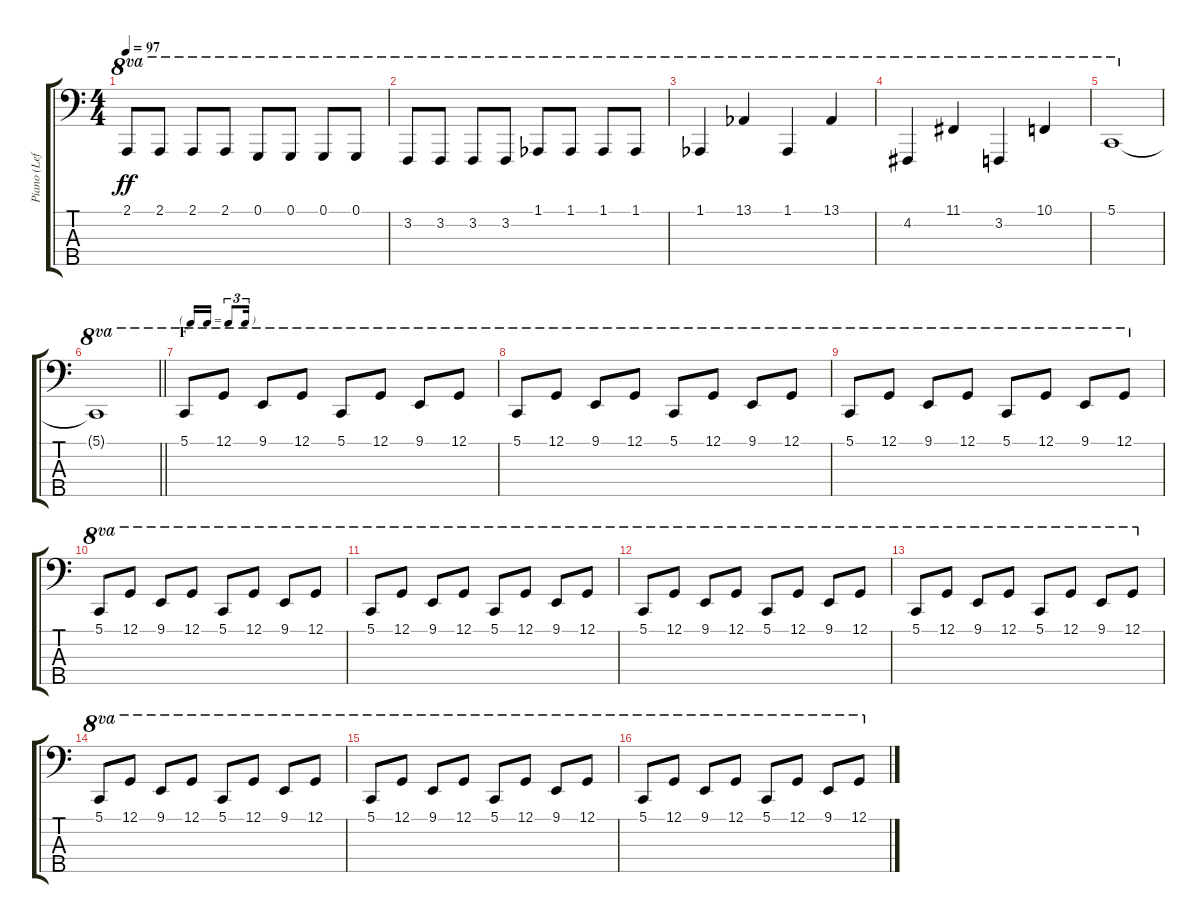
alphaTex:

\track ("Piano (Left Hand)" "Piano (Lef") {instrument acousticgrandpiano}
\staff {score tabs}
\tuning (G2 D2 A1 E1 B0) {hide}
\ts (4 4)
\tempo 97
\clef f4
\ks c
2.1.8{ot 8va dy ff} 2.1.8{ot 8va} 2.1.8{ot 8va} 2.1.8{ot 8va} 0.1.8{ot 8va} 0.1.8{ot 8va} 0.1.8{ot 8va} 0.1.8{ot 8va} |
3.2.8{ot 8va} 3.2.8{ot 8va} 3.2.8{ot 8va} 3.2.8{ot 8va} 1.1{acc b}.8{ot 8va} 1.1{acc b}.8{ot 8va} 1.1{acc b}.8{ot 8va} 1.1{acc b}.8{ot 8va} |
1.1{acc b}.4{ot 8va} 13.1{acc b}.4{ot 8va} 1.1{acc b}.4{ot 8va} 13.1{acc b}.4{ot 8va} |
4.2.4{ot 8va} 11.1.4{ot 8va} 3.2.4{ot 8va} 10.1.4{ot 8va} |
5.1.1{ot 8va} |
\barLineRight lightlight
5.1{t}.1{ot 8va} |
\tf triplet16th
\section ("" "F")
5.1.8{ot 8va} 12.1.8{ot 8va} 9.1.8{ot 8va} 12.1.8{ot 8va} 5.1.8{ot 8va} 12.1.8{ot 8va} 9.1.8{ot 8va} 12.1.8{ot 8va} |
5.1.8{ot 8va} 12.1.8{ot 8va} 9.1.8{ot 8va} 12.1.8{ot 8va} 5.1.8{ot 8va} 12.1.8{ot 8va} 9.1.8{ot 8va} 12.1.8{ot 8va} |
5.1.8{ot 8va} 12.1.8{ot 8va} 9.1.8{ot 8va} 12.1.8{ot 8va} 5.1.8{ot 8va} 12.1.8{ot 8va} 9.1.8{ot 8va} 12.1.8{ot 8va} |
5.1.8{ot 8va} 12.1.8{ot 8va} 9.1.8{ot 8va} 12.1.8{ot 8va} 5.1.8{ot 8va} 12.1.8{ot 8va} 9.1.8{ot 8va} 12.1.8{ot 8va} |
5.1.8{ot 8va} 12.1.8{ot 8va} 9.1.8{ot 8va} 12.1.8{ot 8va} 5.1.8{ot 8va} 12.1.8{ot 8va} 9.1.8{ot 8va} 12.1.8{ot 8va} |
5.1.8{ot 8va} 12.1.8{ot 8va} 9.1.8{ot 8va} 12.1.8{ot 8va} 5.1.8{ot 8va} 12.1.8{ot 8va} 9.1.8{ot 8va} 12.1.8{ot 8va} |
5.1.8{ot 8va} 12.1.8{ot 8va} 9.1.8{ot 8va} 12.1.8{ot 8va} 5.1.8{ot 8va} 12.1.8{ot 8va} 9.1.8{ot 8va} 12.1.8{ot 8va} |
5.1.8{ot 8va} 12.1.8{ot 8va} 9.1.8{ot 8va} 12.1.8{ot 8va} 5.1.8{ot 8va} 12.1.8{ot 8va} 9.1.8{ot 8va} 12.1.8{ot 8va} |
5.1.8{ot 8va} 12.1.8{ot 8va} 9.1.8{ot 8va} 12.1.8{ot 8va} 5.1.8{ot 8va} 12.1.8{ot 8va} 9.1.8{ot 8va} 12.1.8{ot 8va} |
5.1.8{ot 8va} 12.1.8{ot 8va} 9.1.8{ot 8va} 12.1.8{ot 8va} 5.1.8{ot 8va} 12.1.8{ot 8va} 9.1.8{ot 8va} 12.1.8{ot 8va}
